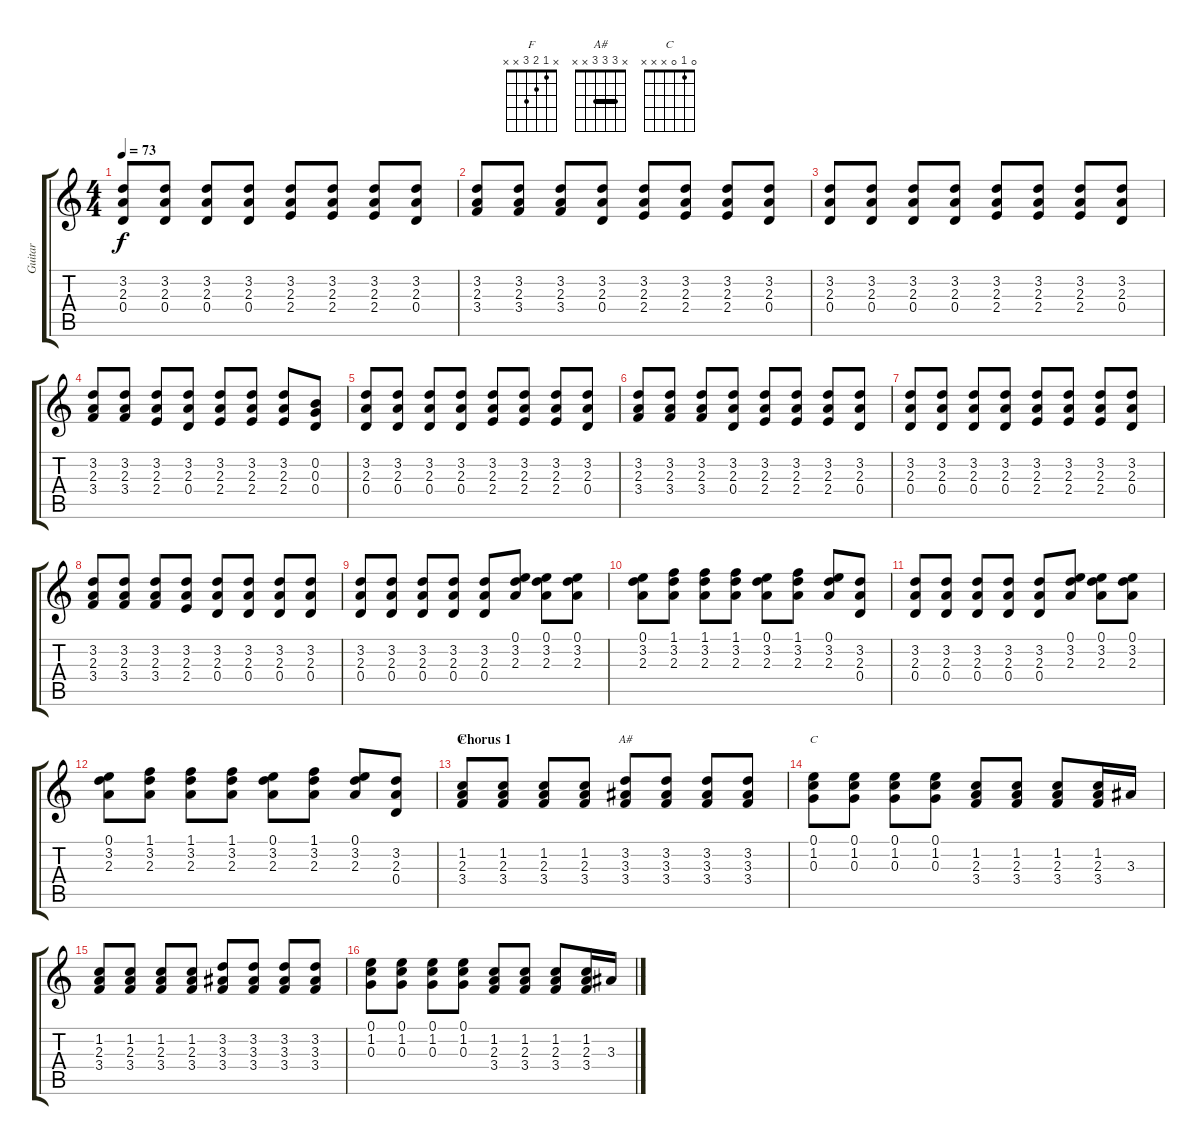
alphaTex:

\track ("Guitar" "Guitar") {instrument electricguitarclean}
\staff {score tabs}
\tuning (E4 B3 G3 D3 A2 E2) {hide}
\chord ("F" x 1 2 3 x x)
\chord ("A#" x 3 3 3 x x) {barre 3}
\chord ("C" 0 1 0 x x x)
\ts (4 4)
\tempo 73
\clef g2
\ks c
(3.2 2.3 0.4).8{dy f} (3.2 2.3 0.4).8 (3.2 2.3 0.4).8 (3.2 2.3 0.4).8 (3.2 2.3 2.4).8 (3.2 2.3 2.4).8 (3.2 2.3 2.4).8 (3.2 2.3 0.4).8 |
(3.2 2.3 3.4).8 (3.2 2.3 3.4).8 (3.2 2.3 3.4).8 (3.2 2.3 0.4).8 (3.2 2.3 2.4).8 (3.2 2.3 2.4).8 (3.2 2.3 2.4).8 (3.2 2.3 0.4).8 |
(3.2 2.3 0.4).8 (3.2 2.3 0.4).8 (3.2 2.3 0.4).8 (3.2 2.3 0.4).8 (3.2 2.3 2.4).8 (3.2 2.3 2.4).8 (3.2 2.3 2.4).8 (3.2 2.3 0.4).8 |
(3.2 2.3 3.4).8 (3.2 2.3 3.4).8 (3.2 2.3 2.4).8 (3.2 2.3 0.4).8 (3.2 2.3 2.4).8 (3.2 2.3 2.4).8 (3.2 2.3 2.4).8 (0.2 0.3 0.4).8 |
(3.2 2.3 0.4).8 (3.2 2.3 0.4).8 (3.2 2.3 0.4).8 (3.2 2.3 0.4).8 (3.2 2.3 2.4).8 (3.2 2.3 2.4).8 (3.2 2.3 2.4).8 (3.2 2.3 0.4).8 |
(3.2 2.3 3.4).8 (3.2 2.3 3.4).8 (3.2 2.3 3.4).8 (3.2 2.3 0.4).8 (3.2 2.3 2.4).8 (3.2 2.3 2.4).8 (3.2 2.3 2.4).8 (3.2 2.3 0.4).8 |
(3.2 2.3 0.4).8 (3.2 2.3 0.4).8 (3.2 2.3 0.4).8 (3.2 2.3 0.4).8 (3.2 2.3 2.4).8 (3.2 2.3 2.4).8 (3.2 2.3 2.4).8 (3.2 2.3 0.4).8 |
(3.2 2.3 3.4).8 (3.2 2.3 3.4).8 (3.2 2.3 3.4).8 (3.2 2.3 2.4).8 (3.2 2.3 0.4).8 (3.2 2.3 0.4).8 (3.2 2.3 0.4).8 (3.2 2.3 0.4).8 |
(3.2 2.3 0.4).8 (3.2 2.3 0.4).8 (3.2 2.3 0.4).8 (3.2 2.3 0.4).8 (3.2 2.3 0.4).8 (0.1 3.2 2.3).8 (0.1 3.2 2.3).8 (0.1 3.2 2.3).8 |
(0.1 3.2 2.3).8 (1.1 3.2 2.3).8 (1.1 3.2 2.3).8 (1.1 3.2 2.3).8 (0.1 3.2 2.3).8 (1.1 3.2 2.3).8 (0.1 3.2 2.3).8 (3.2 2.3 0.4).8 |
(3.2 2.3 0.4).8 (3.2 2.3 0.4).8 (3.2 2.3 0.4).8 (3.2 2.3 0.4).8 (3.2 2.3 0.4).8 (0.1 3.2 2.3).8 (0.1 3.2 2.3).8 (0.1 3.2 2.3).8 |
(0.1 3.2 2.3).8 (1.1 3.2 2.3).8 (1.1 3.2 2.3).8 (1.1 3.2 2.3).8 (0.1 3.2 2.3).8 (1.1 3.2 2.3).8 (0.1 3.2 2.3).8 (3.2 2.3 0.4).8 |
\section ("" "Chorus 1")
(1.2 2.3 3.4).8{ch "F"} (1.2 2.3 3.4).8 (1.2 2.3 3.4).8 (1.2 2.3 3.4).8 (3.2 3.3 3.4).8{ch "A#"} (3.2 3.3 3.4).8 (3.2 3.3 3.4).8 (3.2 3.3 3.4).8 |
(0.1 1.2 0.3).8{ch "C"} (0.1 1.2 0.3).8 (0.1 1.2 0.3).8 (0.1 1.2 0.3).8 (1.2 2.3 3.4).8 (1.2 2.3 3.4).8 (1.2 2.3 3.4).8 (1.2 2.3 3.4).16 3.3.16 |
(1.2 2.3 3.4).8 (1.2 2.3 3.4).8 (1.2 2.3 3.4).8 (1.2 2.3 3.4).8 (3.2 3.3 3.4).8 (3.2 3.3 3.4).8 (3.2 3.3 3.4).8 (3.2 3.3 3.4).8 |
(0.1 1.2 0.3).8 (0.1 1.2 0.3).8 (0.1 1.2 0.3).8 (0.1 1.2 0.3).8 (1.2 2.3 3.4).8 (1.2 2.3 3.4).8 (1.2 2.3 3.4).8 (1.2 2.3 3.4).16 3.3.16
